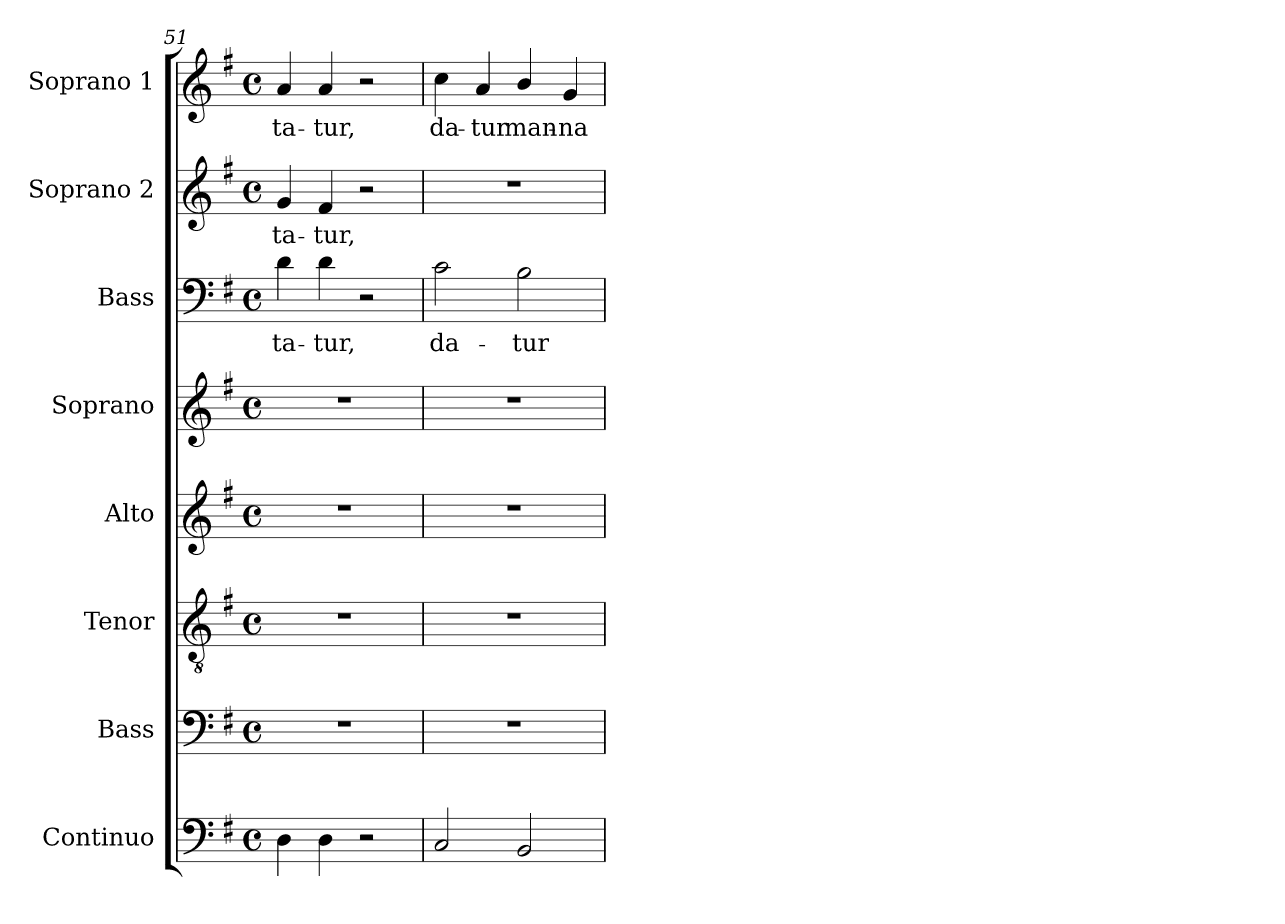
**kern	**kern	**kern	**kern	**kern	**kern	**text	**kern	**text	**kern	**text
*part8	*part7	*part6	*part5	*part4	*part3	*part3	*part2	*part2	*part1	*part1
*staff8	*staff7	*staff6	*staff5	*staff4	*staff3	*staff3	*staff2	*staff2	*staff1	*staff1
*I"Continuo	*I"Bass	*I"Tenor	*I"Alto	*I"Soprano	*I"Bass	*	*I"Soprano 2	*	*I"Soprano 1	*
*I'Cont.	*I'B.	*I'T.	*I'A.	*I'S.	*I'B.	*	*I'S2.	*	*I'S1.	*
*clefF4	*clefF4	*clefGv2	*clefG2	*clefG2	*clefF4	*	*clefG2	*	*clefG2	*
*	*	*ITrd7c12	*	*	*	*	*	*	*	*
*k[f#]	*k[f#]	*k[f#]	*k[f#]	*k[f#]	*k[f#]	*	*k[f#]	*	*k[f#]	*
*G:	*G:	*G:	*G:	*G:	*G:	*	*G:	*	*G:	*
*M4/4	*M4/4	*M4/4	*M4/4	*M4/4	*M4/4	*	*M4/4	*	*M4/4	*
*met(c)	*met(c)	*met(c)	*met(c)	*met(c)	*met(c)	*	*met(c)	*	*met(c)	*
=51	=51	=51	=51	=51	=51	=51	=51	=51	=51	=51
!	!	!	!	!	!	!LO:LY:b:color=#000000	!	!	!	!
!	!	!	!	!	!	!	!	!LO:LY:b:color=#000000	!	!
!	!	!	!	!	!	!	!	!	!	!LO:LY:b:color=#000000
4Di\	1r	1r	1r	1r	4di\	-ta-	4gi/	-ta-	4ai/	-ta-
!	!	!	!	!	!	!LO:LY:b:color=#000000	!	!	!	!
!	!	!	!	!	!	!	!	!LO:LY:b:color=#000000	!	!
!	!	!	!	!	!	!	!	!	!	!LO:LY:b:color=#000000
4Di\	.	.	.	.	4di\	-tur,	4f#i/	-tur,	4ai/	-tur,
2r	.	.	.	.	2r	.	2r	.	2r	.
=52	=52	=52	=52	=52	=52	=52	=52	=52	=52	=52
!	!	!	!	!	!	!LO:LY:b:color=#000000	!	!	!	!
!	!	!	!	!	!	!	!	!	!	!LO:LY:b:color=#000000
2Ci/	1r	1r	1r	1r	2ci\	da-	1r	.	4cci\	da-
!	!	!	!	!	!	!	!	!	!	!LO:LY:b:color=#000000
.	.	.	.	.	.	.	.	.	4ai/	-tur
!	!	!	!	!	!	!LO:LY:b:color=#000000	!	!	!	!
!	!	!	!	!	!	!	!	!	!	!LO:LY:b:color=#000000
2BBi/	.	.	.	.	2Bi\	-tur	.	.	4bi/	man-
!	!	!	!	!	!	!	!	!	!	!LO:LY:b:color=#000000
.	.	.	.	.	.	.	.	.	4gi/	-na
=	=	=	=	=	=	=	=	=	=	=
*-	*-	*-	*-	*-	*-	*-	*-	*-	*-	*-
